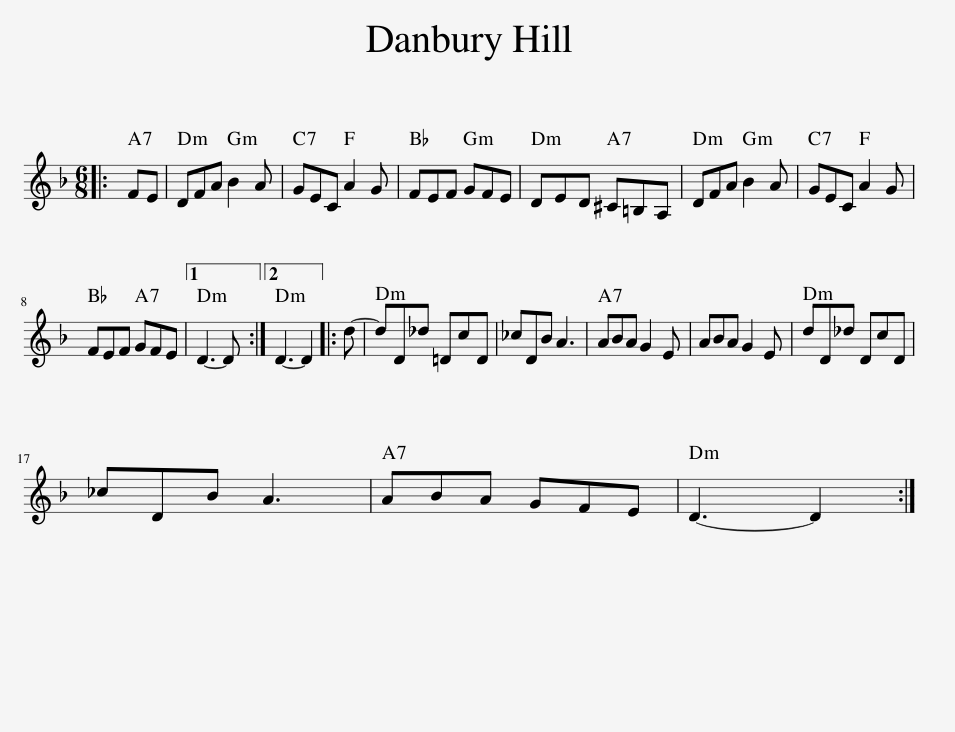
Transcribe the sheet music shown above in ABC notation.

X:1
L:1/8
M:6/8
I:linebreak $
K:Dmin
V:1 treble
V:1
|: FE | DFA B2 A | GEC A2 G | FEF GFE | DED ^C=B,A, | %5
 DFA B2 A | GEC A2 G |$ FEF GFE |1 D3- D :|2 D3- D2 |: %10
 d- | dD_d =DcD | _cDB A3 | ABA G2 E | ABA G2 E | %15
 dD_d DcD |$ _cDB A3 | ABA GFE | D3- D2 :| %19
